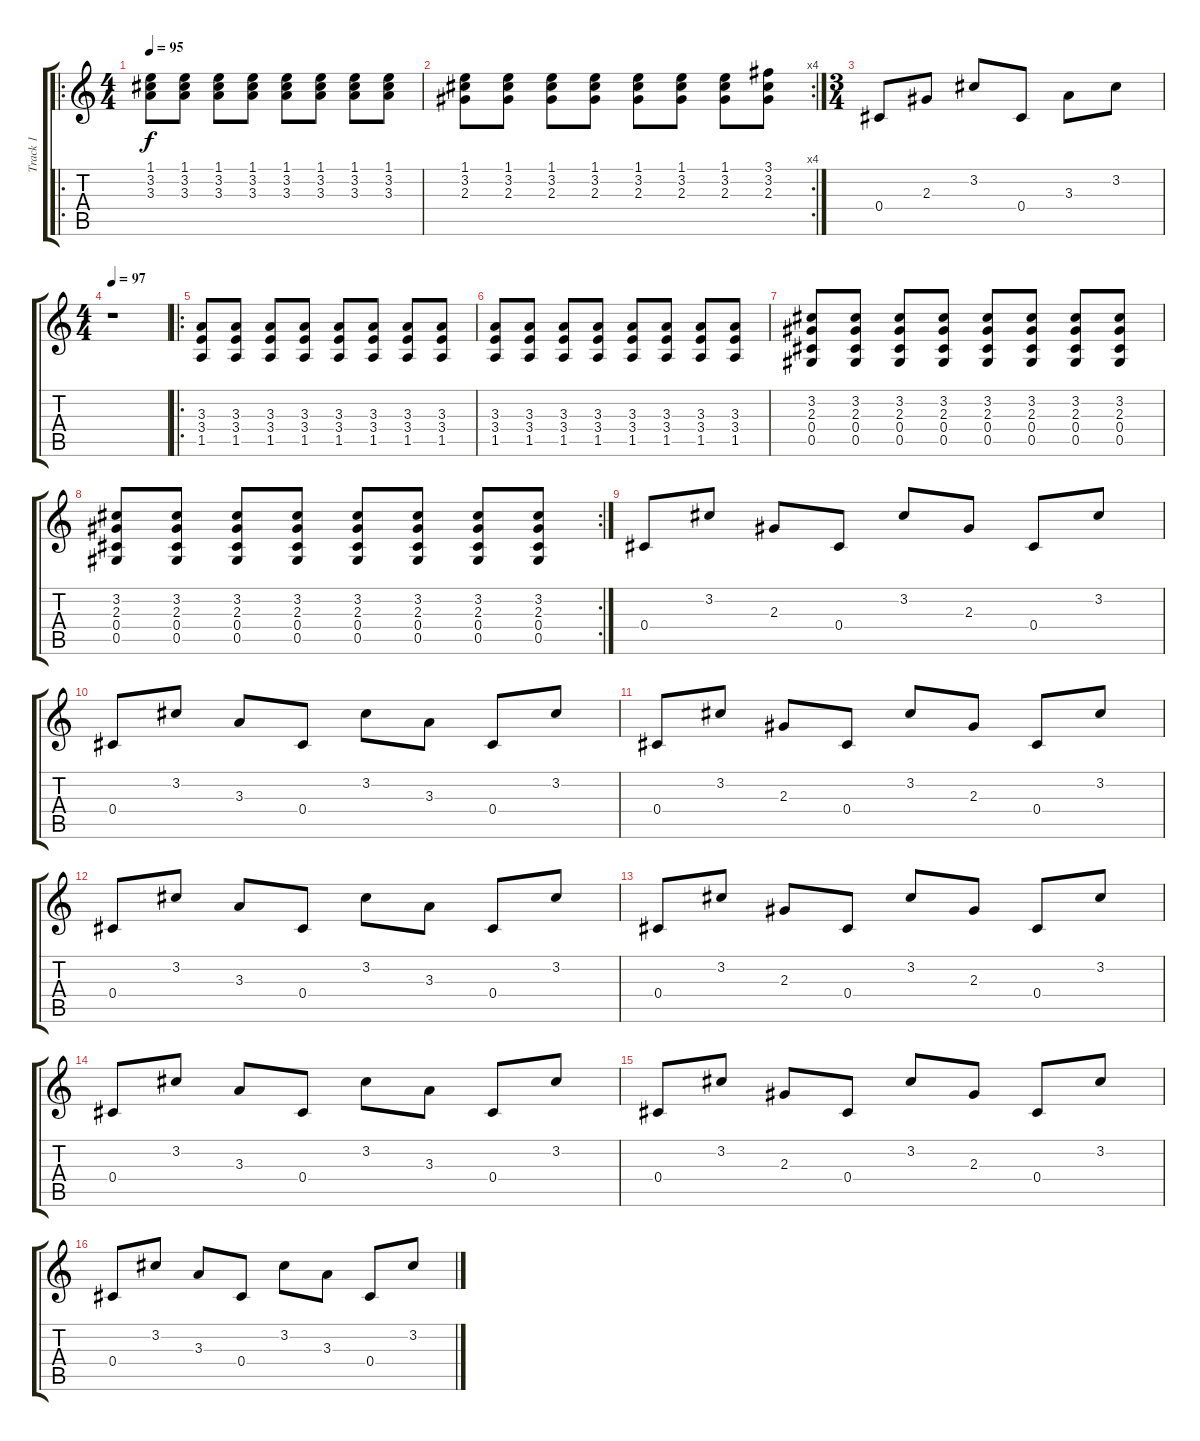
\track ("Track 1" "Track 1") {instrument electricguitarmuted}
\staff {score tabs}
\tuning (Eb4 Bb3 Gb3 Db3 Ab2 Db2) {hide}
\ro
\ts (4 4)
\tempo 95
\clef g2
\ks c
(1.1 3.2 3.3).8{dy f instrument electricguitarmuted} (1.1 3.2 3.3).8 (1.1 3.2 3.3).8 (1.1 3.2 3.3).8 (1.1 3.2 3.3).8 (1.1 3.2 3.3).8 (1.1 3.2 3.3).8 (1.1 3.2 3.3).8 |
\rc 4
(1.1 3.2 2.3).8 (1.1 3.2 2.3).8 (1.1 3.2 2.3).8 (1.1 3.2 2.3).8 (1.1 3.2 2.3).8 (1.1 3.2 2.3).8 (1.1 3.2 2.3).8 (3.1 3.2 2.3).8 |
\ts (3 4)
0.4.8 2.3.8 3.2.8 0.4.8 3.3.8 3.2.8 |
\ts (4 4)
\tempo 97
r.1{instrument distortionguitar} |
\ro
(3.3 3.4 1.5).8 (3.3 3.4 1.5).8 (3.3 3.4 1.5).8 (3.3 3.4 1.5).8 (3.3 3.4 1.5).8 (3.3 3.4 1.5).8 (3.3 3.4 1.5).8 (3.3 3.4 1.5).8 |
(3.3 3.4 1.5).8 (3.3 3.4 1.5).8 (3.3 3.4 1.5).8 (3.3 3.4 1.5).8 (3.3 3.4 1.5).8 (3.3 3.4 1.5).8 (3.3 3.4 1.5).8 (3.3 3.4 1.5).8 |
(3.2 2.3 0.4 0.5).8 (3.2 2.3 0.4 0.5).8 (3.2 2.3 0.4 0.5).8 (3.2 2.3 0.4 0.5).8 (3.2 2.3 0.4 0.5).8 (3.2 2.3 0.4 0.5).8 (3.2 2.3 0.4 0.5).8 (3.2 2.3 0.4 0.5).8 |
\rc 2
(3.2 2.3 0.4 0.5).8 (3.2 2.3 0.4 0.5).8 (3.2 2.3 0.4 0.5).8 (3.2 2.3 0.4 0.5).8 (3.2 2.3 0.4 0.5).8 (3.2 2.3 0.4 0.5).8 (3.2 2.3 0.4 0.5).8 (3.2 2.3 0.4 0.5).8 |
0.4.8 3.2.8 2.3.8 0.4.8 3.2.8 2.3.8 0.4.8 3.2.8 |
0.4.8 3.2.8 3.3.8 0.4.8 3.2.8 3.3.8 0.4.8 3.2.8 |
0.4.8 3.2.8 2.3.8 0.4.8 3.2.8 2.3.8 0.4.8 3.2.8 |
0.4.8 3.2.8 3.3.8 0.4.8 3.2.8 3.3.8 0.4.8 3.2.8 |
0.4.8 3.2.8 2.3.8 0.4.8 3.2.8 2.3.8 0.4.8 3.2.8 |
0.4.8 3.2.8 3.3.8 0.4.8 3.2.8 3.3.8 0.4.8 3.2.8 |
0.4.8 3.2.8 2.3.8 0.4.8 3.2.8 2.3.8 0.4.8 3.2.8 |
0.4.8 3.2.8 3.3.8 0.4.8 3.2.8 3.3.8 0.4.8 3.2.8
